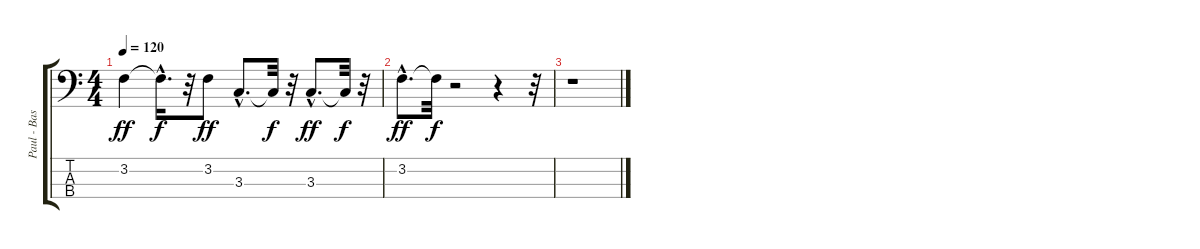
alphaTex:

\track ("Paul - Bass" "Paul - Bas") {instrument acousticbass}
\staff {score tabs}
\tuning (G2 D2 A1 E1) {hide}
\ts (4 4)
\tempo 120
\clef f4
\ks c
3.2.4{dy ff} 3.2{hac t}.16{d dy f} r.32 3.2.8{dy ff} 3.3{hac}.8{d} 3.3{t}.32{dy f} r.32 3.3{hac}.8{d dy ff} 3.3{t}.32{dy f} r.32 |
3.2{hac}.8{d dy ff} 3.2{t}.32{dy f} r.2 r.4 r.32 |
r.1
